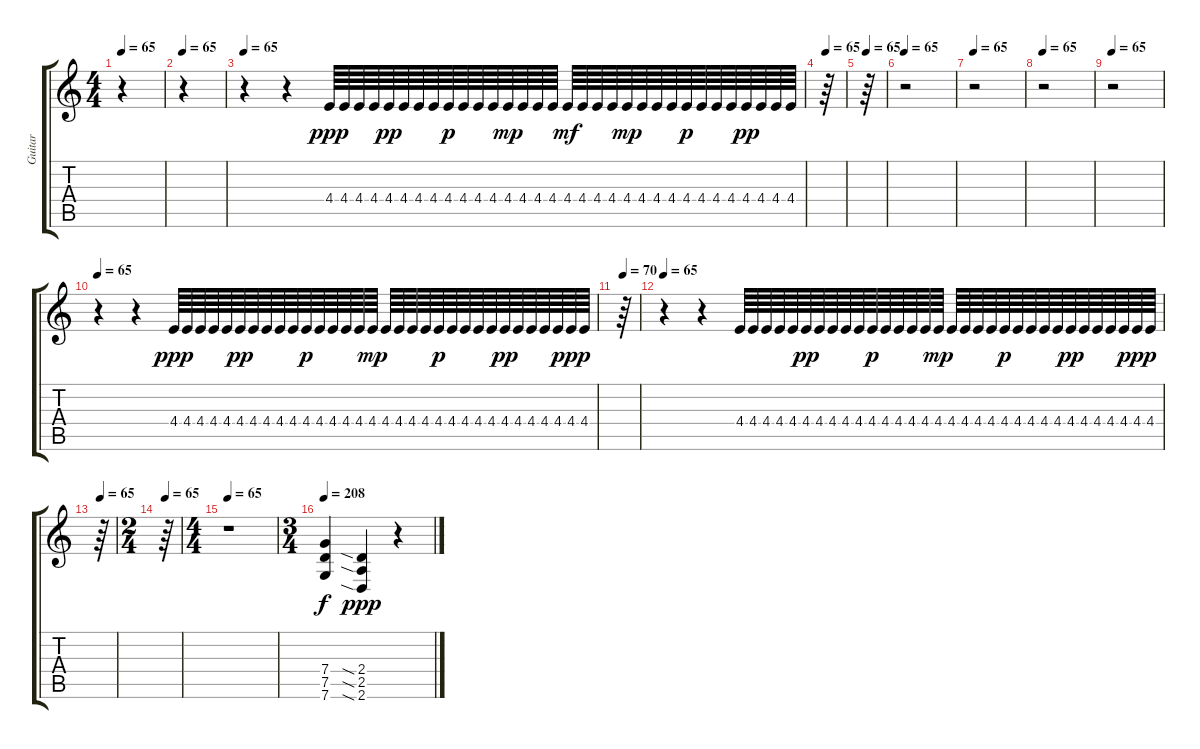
\track ("Guitar" "Guitar") {instrument distortionguitar}
\staff {score tabs}
\tuning (D4 A3 F3 C3 G2 C2) {hide}
\ts (4 4)
\tempo 65
\clef g2
\ks c
r.4{dy pp} |
\tempo 65
r.4 |
\tempo 65
r.4{instrument melodictom} r.4 4.4.64{dy ppp} 4.4.64 4.4.64 4.4.64 4.4.64{dy pp} 4.4.64 4.4.64 4.4.64 4.4.64{dy p} 4.4.64 4.4.64 4.4.64 4.4.64{dy mp} 4.4.64 4.4.64 4.4.64 4.4.64{dy mf} 4.4.64 4.4.64 4.4.64 4.4.64{dy mp} 4.4.64 4.4.64 4.4.64 4.4.64{dy p} 4.4.64 4.4.64 4.4.64 4.4.64{dy pp} 4.4.64 4.4.64 4.4.64 |
\tempo 65
r.64 |
\tempo 65
r.64 |
\tempo 65
r.2 |
\tempo 65
r.2 |
\tempo 65
r.2 |
\tempo 65
r.2 |
\tempo 65
r.4{instrument melodictom} r.4 4.4.64{dy ppp} 4.4.64 4.4.64 4.4.64 4.4.64 4.4.64{dy pp} 4.4.64 4.4.64 4.4.64 4.4.64 4.4.64{dy p} 4.4.64 4.4.64 4.4.64 4.4.64 4.4.64{dy mp} 4.4.64 4.4.64 4.4.64 4.4.64 4.4.64{dy p} 4.4.64 4.4.64 4.4.64 4.4.64 4.4.64{dy pp} 4.4.64 4.4.64 4.4.64 4.4.64 4.4.64{dy ppp} 4.4.64 |
\tempo 65
\tempo 70
r.64 |
\tempo 65
r.4{instrument melodictom} r.4 4.4.64 4.4.64 4.4.64 4.4.64 4.4.64 4.4.64{dy pp} 4.4.64 4.4.64 4.4.64 4.4.64 4.4.64{dy p} 4.4.64 4.4.64 4.4.64 4.4.64 4.4.64{dy mp} 4.4.64 4.4.64 4.4.64 4.4.64 4.4.64{dy p} 4.4.64 4.4.64 4.4.64 4.4.64 4.4.64{dy pp} 4.4.64 4.4.64 4.4.64 4.4.64 4.4.64{dy ppp} 4.4.64 |
\tempo 65
r.64 |
\ts (2 4)
\tempo 65
r.64 |
\ts (4 4)
\tempo 65
r.1{volume 11 instrument distortionguitar} |
\ts (3 4)
\tempo 208
(7.4 7.5 7.6).4{dy f volume 15} (2.4{sia} 2.5{sia} 2.6{sia}).4{dy ppp} r.4
